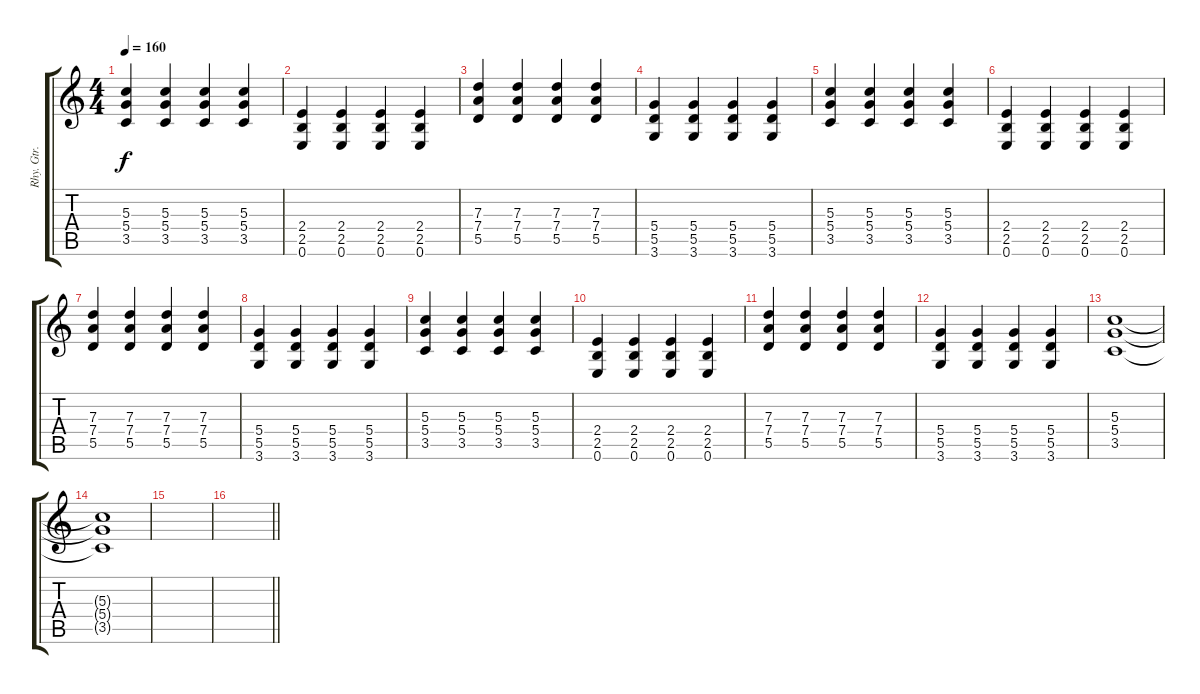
\track ("Rhy. Gtr. 4" "Rhy. Gtr. ") {instrument electricguitarclean}
\staff {score tabs}
\tuning (E4 B3 G3 D3 A2 E2) {hide}
\ts (4 4)
\tempo 160
\clef g2
\ks c
(5.3 5.4 3.5).4{dy f} (5.3 5.4 3.5).4 (5.3 5.4 3.5).4 (5.3 5.4 3.5).4 |
(2.4 2.5 0.6).4 (2.4 2.5 0.6).4 (2.4 2.5 0.6).4 (2.4 2.5 0.6).4 |
(7.3 7.4 5.5).4 (7.3 7.4 5.5).4 (7.3 7.4 5.5).4 (7.3 7.4 5.5).4 |
(5.4 5.5 3.6).4 (5.4 5.5 3.6).4 (5.4 5.5 3.6).4 (5.4 5.5 3.6).4 |
(5.3 5.4 3.5).4 (5.3 5.4 3.5).4 (5.3 5.4 3.5).4 (5.3 5.4 3.5).4 |
(2.4 2.5 0.6).4 (2.4 2.5 0.6).4 (2.4 2.5 0.6).4 (2.4 2.5 0.6).4 |
(7.3 7.4 5.5).4 (7.3 7.4 5.5).4 (7.3 7.4 5.5).4 (7.3 7.4 5.5).4 |
(5.4 5.5 3.6).4 (5.4 5.5 3.6).4 (5.4 5.5 3.6).4 (5.4 5.5 3.6).4 |
(5.3 5.4 3.5).4 (5.3 5.4 3.5).4 (5.3 5.4 3.5).4 (5.3 5.4 3.5).4 |
(2.4 2.5 0.6).4 (2.4 2.5 0.6).4 (2.4 2.5 0.6).4 (2.4 2.5 0.6).4 |
(7.3 7.4 5.5).4 (7.3 7.4 5.5).4 (7.3 7.4 5.5).4 (7.3 7.4 5.5).4 |
(5.4 5.5 3.6).4 (5.4 5.5 3.6).4 (5.4 5.5 3.6).4 (5.4 5.5 3.6).4 |
(5.3 5.4 3.5).1 |
(5.3{t} 5.4{t} 3.5{t}).1 |
|
\barLineRight lightlight
